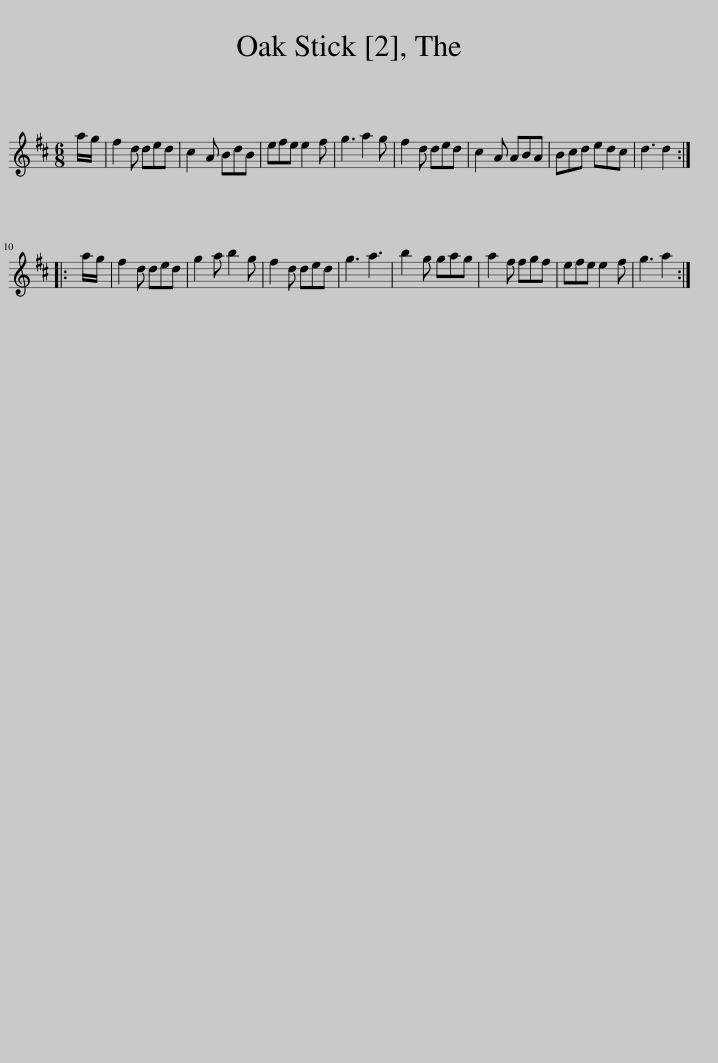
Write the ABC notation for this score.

X:1
L:1/8
M:6/8
I:linebreak $
K:D
V:1 treble
V:1
 a/g/ | f2 d ded | c2 A BdB | efe e2 f | g3 a2 g | %5
 f2 d ded | c2 A ABA | Bcd edc | d3 d2 ::$ a/g/ | %10
 f2 d ded | g2 a b2 g | f2 d ded | g3 a3 | b2 g gag | %15
 a2 f fgf | efe e2 f | g3 a2 :| %18
